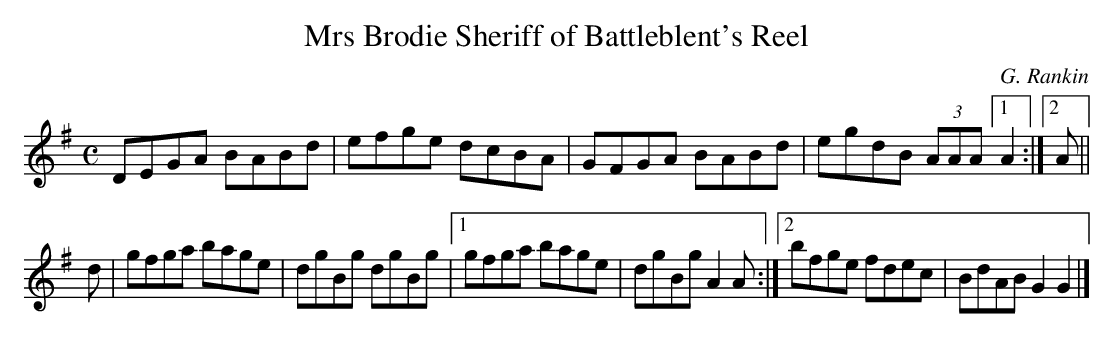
X:1
T:Mrs Brodie Sheriff of Battleblent's Reel
C:G. Rankin
M:C
L:1/8
K:G
  DEGA BABd|efge dcBA|   GFGA BABd|egdB (3AAA [1 A2:|\
                                              [2 A ||
d|gfga bage|dgBg dgBg|[1 gfga bage|dgBg   A2     A :|\
                      [2 bfge fdec|BdAB   G2     G2|]
